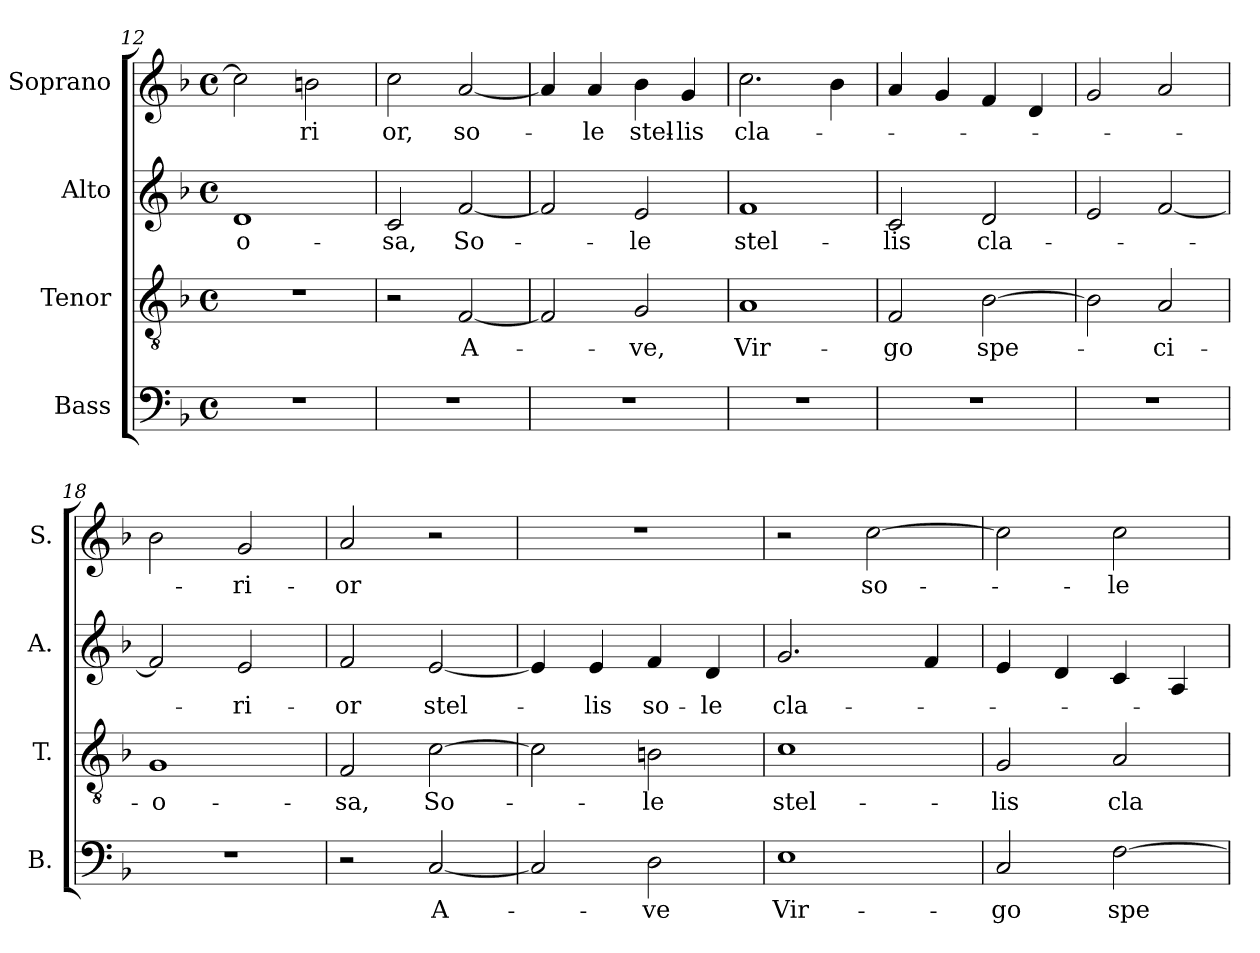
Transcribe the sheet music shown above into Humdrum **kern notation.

**kern	**text	**kern	**text	**kern	**text	**kern	**text
*part4	*part4	*part3	*part3	*part2	*part2	*part1	*part1
*staff4	*staff4	*staff3	*staff3	*staff2	*staff2	*staff1	*staff1
*I"Bass	*	*I"Tenor	*	*I"Alto	*	*I"Soprano	*
*I'B.	*	*I'T.	*	*I'A.	*	*I'S.	*
*clefF4	*	*clefGv2	*	*clefG2	*	*clefG2	*
*ITrd7c12	*	*ITrd7c12	*	*	*	*	*
*k[b-]	*	*k[b-]	*	*k[b-]	*	*k[b-]	*
*F:	*	*F:	*	*F:	*	*F:	*
*M4/4	*	*M4/4	*	*M4/4	*	*M4/4	*
*met(c)	*	*met(c)	*	*met(c)	*	*met(c)	*
=12	=12	=12	=12	=12	=12	=12	=12
!	!	!	!	!	!LO:LY:b:color=#000000	!	!
1r	.	1r	.	1di	-o-	2cci\]	.
!	!	!	!	!	!	!	!LO:LY:b:color=#000000
.	.	.	.	.	.	2bni\	-ri
=13	=13	=13	=13	=13	=13	=13	=13
!	!	!	!	!	!LO:LY:b:color=#000000	!	!
!	!	!	!	!	!	!	!LO:LY:b:color=#000000
1r	.	2r	.	2ci/	-sa,	2cci\	or,
!	!	!	!LO:LY:b:color=#000000	!	!	!	!
!	!	!	!	!	!LO:LY:b:color=#000000	!	!
!	!	!	!	!	!	!	!LO:LY:b:color=#000000
.	.	[2FFi/	A-	[2fi/	So-	[2ai/	so-
=14	=14	=14	=14	=14	=14	=14	=14
1r	.	2FFi/]	.	2fi/]	.	4ai/]	.
!	!	!	!	!	!	!	!LO:LY:b:color=#000000
.	.	.	.	.	.	4ai/	-le
!	!	!	!LO:LY:b:color=#000000	!	!	!	!
!	!	!	!	!	!LO:LY:b:color=#000000	!	!
!	!	!	!	!	!	!	!LO:LY:b:color=#000000
.	.	2GGi/	-ve,	2ei/	-le	4b-i\	stel-
!	!	!	!	!	!	!	!LO:LY:b:color=#000000
.	.	.	.	.	.	4gi/	-lis
=15	=15	=15	=15	=15	=15	=15	=15
!	!	!	!LO:LY:b:color=#000000	!	!	!	!
!	!	!	!	!	!LO:LY:b:color=#000000	!	!
!	!	!	!	!	!	!	!LO:LY:b:color=#000000
1r	.	1AAi	Vir-	1fi	stel-	2.cci\	cla-
.	.	.	.	.	.	4b-i\	.
=16	=16	=16	=16	=16	=16	=16	=16
!	!	!	!LO:LY:b:color=#000000	!	!	!	!
!	!	!	!	!	!LO:LY:b:color=#000000	!	!
1r	.	2FFi/	-go	2ci/	-lis	4ai/	.
.	.	.	.	.	.	4gi/	.
!	!	!	!LO:LY:b:color=#000000	!	!	!	!
!	!	!	!	!	!LO:LY:b:color=#000000	!	!
.	.	[2BB-i\	spe-	2di/	cla-	4fi/	.
.	.	.	.	.	.	4di/	.
!!LO:PB:g=z
=17	=17	=17	=17	=17	=17	=17	=17
1r	.	2BB-i\]	.	2ei/	.	2gi/	.
!	!	!	!LO:LY:b:color=#000000	!	!	!	!
.	.	2AAi/	-ci-	[2fi/	.	2ai/	.
=18	=18	=18	=18	=18	=18	=18	=18
!	!	!	!LO:LY:b:color=#000000	!	!	!	!
1r	.	1GGi	-o-	2fi/]	.	2b-i\	.
!	!	!	!	!	!LO:LY:b:color=#000000	!	!
!	!	!	!	!	!	!	!LO:LY:b:color=#000000
.	.	.	.	2ei/	-ri-	2gi/	-ri-
=19	=19	=19	=19	=19	=19	=19	=19
*^	*	*	*	*	*	*	*
!	!	!	!	!LO:LY:b:color=#000000	!	!	!	!
!	!	!	!	!	!	!LO:LY:b:color=#000000	!	!
!	!	!	!	!	!	!	!	!LO:LY:b:color=#000000
2r	2ryy	.	2FFi/	-sa,	2fi/	-or	2ai/	-or
!	!	!LO:LY:b:color=#000000	!	!	!	!	!	!
!	!	!	!	!LO:LY:b:color=#000000	!	!	!	!
!	!	!	!	!	!	!LO:LY:b:color=#000000	!	!
[2CCi/	2ryy	A-	[2Ci\	So-	[2ei/	stel-	2r	.
*v	*v	*	*	*	*	*	*	*
=20	=20	=20	=20	=20	=20	=20	=20
2CCi/]	.	2Ci\]	.	4ei/]	.	1r	.
!	!	!	!	!	!LO:LY:b:color=#000000	!	!
.	.	.	.	4ei/	-lis	.	.
!	!LO:LY:b:color=#000000	!	!	!	!	!	!
!	!	!	!LO:LY:b:color=#000000	!	!	!	!
!	!	!	!	!	!LO:LY:b:color=#000000	!	!
2DDi\	-ve	2BBni\	-le	4fi/	so-	.	.
!	!	!	!	!	!LO:LY:b:color=#000000	!	!
.	.	.	.	4di/	-le	.	.
=21	=21	=21	=21	=21	=21	=21	=21
!	!LO:LY:b:color=#000000	!	!	!	!	!	!
!	!	!	!LO:LY:b:color=#000000	!	!	!	!
!	!	!	!	!	!LO:LY:b:color=#000000	!	!
1EEi	Vir-	1Ci	stel-	2.gi/	cla-	2r	.
!	!	!	!	!	!	!	!LO:LY:b:color=#000000
.	.	.	.	.	.	[2cci\	so-
.	.	.	.	4fi/	.	.	.
=22	=22	=22	=22	=22	=22	=22	=22
!	!LO:LY:b:color=#000000	!	!	!	!	!	!
!	!	!	!LO:LY:b:color=#000000	!	!	!	!
2CCi/	-go	2GGi/	-lis	4ei/	.	2cci\]	.
.	.	.	.	4di/	.	.	.
!	!LO:LY:b:color=#000000	!	!	!	!	!	!
!	!	!	!LO:LY:b:color=#000000	!	!	!	!
!	!	!	!	!	!	!	!LO:LY:b:color=#000000
[2FFi\	spe-	2AAi/	cla-	4ci/	.	2cci\	-le
.	.	.	.	4Ai/	.	.	.
=	=	=	=	=	=	=	=
*-	*-	*-	*-	*-	*-	*-	*-
